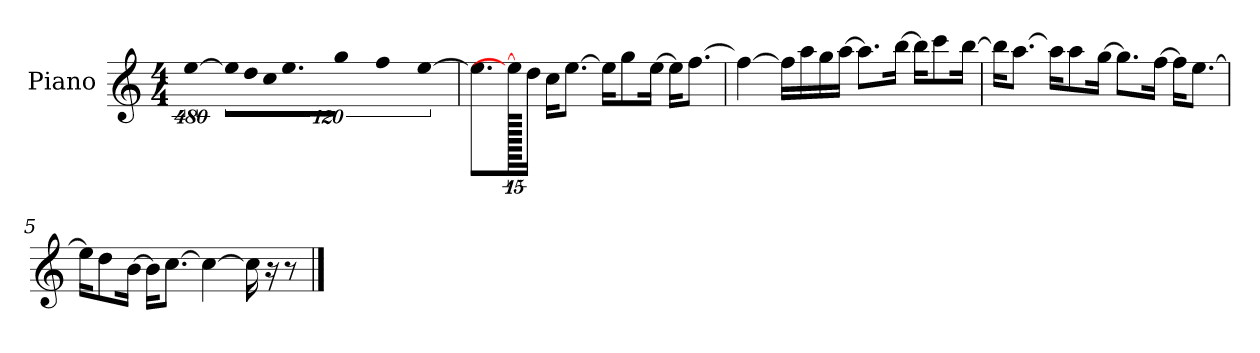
**kern
*part1
*staff1
*I"Piano
*I'P-no
*clefG2
*k[]
*M4/4
*MM90
=1
!LO:N:vis=4
[1920%427ee\
!LO:N:vis=16
1920%107ee\LL]
!LO:N:vis=16
1920%107dd\
!LO:N:vis=16
1920%107cc\J
9.ee\
!LO:N:vis=8
640%71gg\J
!LO:N:vis=4
1920%427ff\
[480%53ee\
=2
8.ee\L]
1920ee\_
16dd\Jk
16cc\KL
[8.ee\J
16ee\KL]
8gg\
[16ee\Jk
16ee\KL]
[8.ff\J
=3
4ff\_
16ff\LL]
16aa\
16gg\
[16aa\JJ
8.aa\L]
[16bb\Jk
16bb\KL]
8ccc\
[16bb\Jk
!!LO:LB:g=z
=4
16bb\KL]
[8.aa\J
16aa\KL]
8aa\
[16gg\Jk
8.gg\L]
[16ff\Jk
16ff\KL]
[8.ee\J
=5
16ee\KL]
8dd\
[16b\Jk
16b\KL]
[8.cc\J
4cc\_
16cc\]
16r
8r
==
*-
